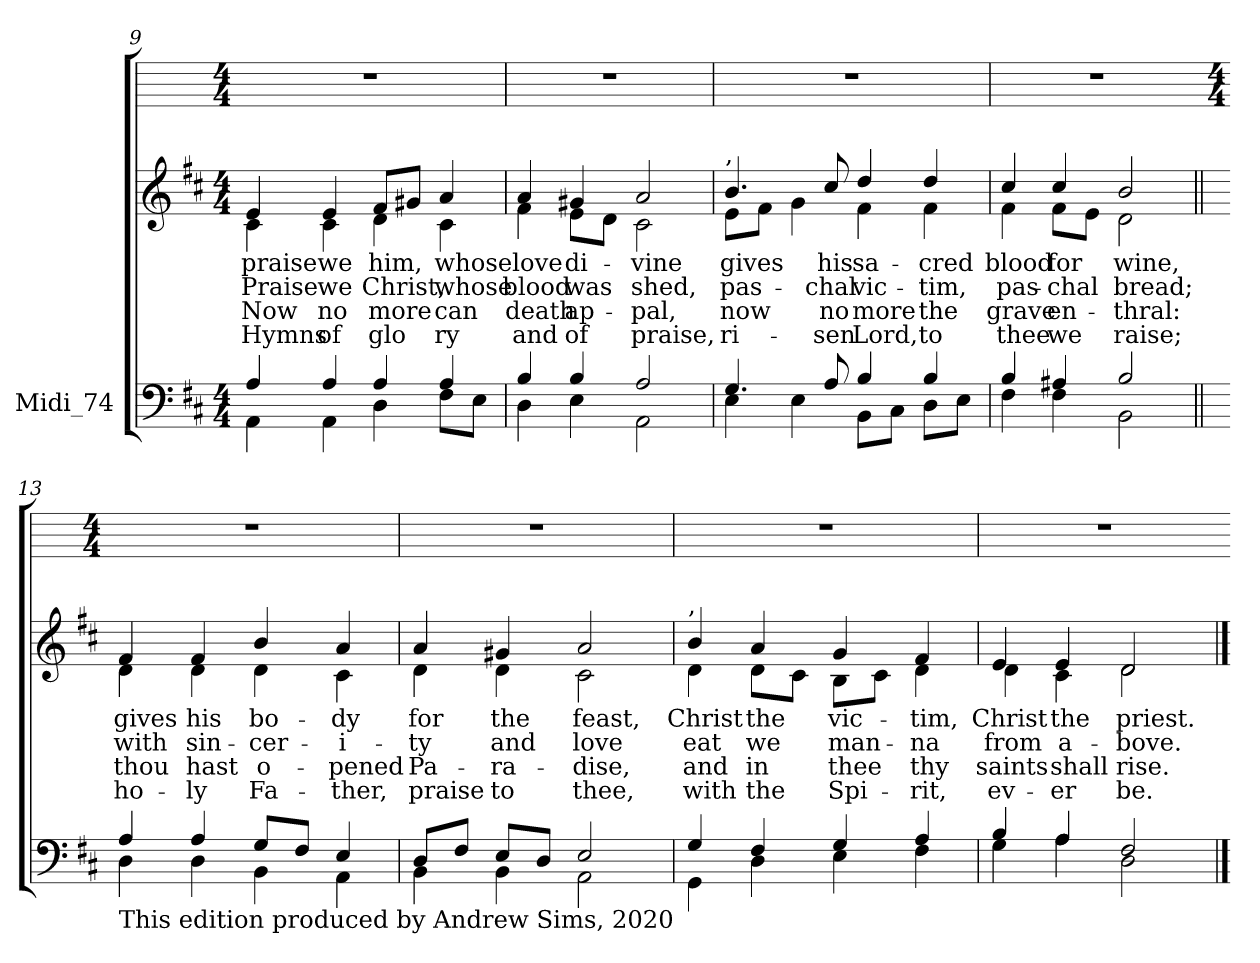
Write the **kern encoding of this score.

**kern	**kern	**text	**text	**text	**text	**kern
*part3	*part2	*part2	*part2	*part2	*part2	*part1
*staff3	*staff2	*staff2	*staff2	*staff2	*staff2	*staff1
*I"Midi_74	*	*	*	*	*	*
!!LO:LB:g=z
*clefF4	*clefG2	*	*	*	*	*
*k[f#c#]	*k[f#c#]	*	*	*	*	*
*D:	*D:	*	*	*	*	*
*M4/4	*M4/4	*	*	*	*	*M4/4
=9	=9	=9	=9	=9	=9	=9
*^	*	*	*	*	*	*
!	!	!	!LO:LY:b	!LO:LY:b	!LO:LY:b	!LO:LY:b	!
*	*	*^	*	*	*	*	*
4A/	4AA\	4e/	4c#\	praise	Praise	Now	Hymns	1r
!	!	!	!	!LO:LY:b	!LO:LY:b	!LO:LY:b	!LO:LY:b	!
4A/	4AA\	4e/	4c#\	we	we	no	of	.
!	!	!	!	!LO:LY:b	!LO:LY:b	!LO:LY:b	!LO:LY:b	!
4A/	4D\	8f#/L	4d\	him,	Christ,	more	glo	.
.	.	8g#X/J	.	.	.	.	.	.
!	!	!	!	!LO:LY:b	!LO:LY:b	!LO:LY:b	!LO:LY:b	!
4A/	8F#\L	4a/	4c#\	whose	whose	can	ry	.
.	8E\J	.	.	.	.	.	.	.
=10	=10	=10	=10	=10	=10	=10	=10	=10
!	!	!	!	!LO:LY:b	!LO:LY:b	!LO:LY:b	!LO:LY:b	!
4B	4D\	4a/	4f#\	love	blood	death	and	1r
!	!	!	!	!LO:LY:b	!LO:LY:b	!LO:LY:b	!LO:LY:b	!
4B	4E\	4g#X/	8e\L	di-	-was	ap-	-of	.
.	.	.	8d\J	.	.	.	.	.
!	!	!	!	!LO:LY:b	!LO:LY:b	!LO:LY:b	!LO:LY:b	!
2A/	2AA\	2a/	2c#\	vine	shed,	pal,	praise,	.
=11	=11	=11	=11	=11	=11	=11	=11	=11
!	!	!LO:TX:a:t=,	!	!	!	!	!	!
!	!	!	!	!LO:LY:b	!LO:LY:b	!LO:LY:b	!LO:LY:b	!
4.G/	4E\	4.b/	8e\L	gives	pas-	-now	ri-	1r
.	.	.	8f#\J	.	.	.	.	.
.	4E\	.	4g\	.	.	.	.	.
!	!	!	!	!LO:LY:b	!LO:LY:b	!LO:LY:b	!LO:LY:b	!
8A/	.	8cc#/	.	-his	chal	no	sen	.
!	!	!	!	!LO:LY:b	!LO:LY:b	!LO:LY:b	!LO:LY:b	!
4B	8BB\L	4dd/	4f#\	sa-	-vic-	-more	Lord,	.
.	8C#\J	.	.	.	.	.	.	.
!	!	!	!	!LO:LY:b	!LO:LY:b	!LO:LY:b	!LO:LY:b	!
4B	8D\L	4dd/	4f#\	cred	tim,	the	to	.
.	8E\J	.	.	.	.	.	.	.
=12	=12	=12	=12	=12	=12	=12	=12	=12
!	!	!	!	!LO:LY:b	!LO:LY:b	!LO:LY:b	!LO:LY:b	!
4B	4F#\	4cc#/	4f#\	blood	pas-	-grave	thee	1r
!	!	!	!	!LO:LY:b	!LO:LY:b	!LO:LY:b	!LO:LY:b	!
4A#X/	4F#\	4cc#/	8f#\L	for	chal	en-	-we	.
.	.	.	8e\J	.	.	.	.	.
!	!	!	!	!LO:LY:b	!LO:LY:b	!LO:LY:b	!LO:LY:b	!
2B	2BB\	2b/	2d\	wine,	bread;	thral:	raise;	.
!!LO:LB:g=z
=13||	=13||	=13||	=13||	=13	=13	=13	=13	=13
*	*	*	*	*	*	*	*	*M4/4
!LO:TX:b:t=This edition produced by Andrew Sims, 2020	!	!	!	!	!	!	!	!
!	!	!	!	!LO:LY:b	!LO:LY:b	!LO:LY:b	!LO:LY:b	!
4A	4D\	4f#/	4d\	gives	with	thou	ho-	1r
!	!	!	!	!LO:LY:b	!LO:LY:b	!LO:LY:b	!LO:LY:b	!
4A	4D\	4f#/	4d\	-his	sin-	-hast	ly	.
!	!	!	!	!LO:LY:b	!LO:LY:b	!LO:LY:b	!LO:LY:b	!
8G/L	4BB\	4b/	4d\	bo-	-cer-	-o-	-Fa-	.
8F#/J	.	.	.	.	.	.	.	.
!	!	!	!	!LO:LY:b	!LO:LY:b	!LO:LY:b	!LO:LY:b	!
4E/	4AA\	4a/	4c#\	-dy	i-	-pened	ther,	.
=14	=14	=14	=14	=14	=14	=14	=14	=14
!	!	!	!	!LO:LY:b	!LO:LY:b	!LO:LY:b	!LO:LY:b	!
8D/L	4BB\	4a/	4d\	for	ty	Pa-	-praise	1r
8F#/J	.	.	.	.	.	.	.	.
!	!	!	!	!LO:LY:b	!LO:LY:b	!LO:LY:b	!LO:LY:b	!
8E/L	4BB\	4g#X/	4d\	the	and	ra-	-to	.
8D/J	.	.	.	.	.	.	.	.
!	!	!	!	!LO:LY:b	!LO:LY:b	!LO:LY:b	!LO:LY:b	!
2E/	2AA\	2a/	2c#\	feast,	love	dise,	thee,	.
=15	=15	=15	=15	=15	=15	=15	=15	=15
!	!	!LO:TX:a:t=,	!	!	!	!	!	!
!	!	!	!	!LO:LY:b	!LO:LY:b	!LO:LY:b	!LO:LY:b	!
4G/	4GG\	4b/	4d\	Christ	eat	and	with	1r
!	!	!	!	!LO:LY:b	!LO:LY:b	!LO:LY:b	!LO:LY:b	!
4F#/	4D\	4a/	8dL	the	we	in	the	.
.	.	.	8c#J	.	.	.	.	.
!	!	!	!	!LO:LY:b	!LO:LY:b	!LO:LY:b	!LO:LY:b	!
4G/	4E\	4g/	8BL	vic-	-man-	-thee	Spi-	.
.	.	.	8c#J	.	.	.	.	.
!	!	!	!	!LO:LY:b	!LO:LY:b	!LO:LY:b	!LO:LY:b	!
4A	4F#\	4f#/	4d\	-tim,	na	thy	rit,	.
=16	=16	=16	=16	=16	=16	=16	=16	=16
!	!	!	!	!LO:LY:b	!LO:LY:b	!LO:LY:b	!LO:LY:b	!
4B	4G\	4e/	4d\	Christ	from	saints	ev-	1r
!	!	!	!	!LO:LY:b	!LO:LY:b	!LO:LY:b	!LO:LY:b	!
4A/	4A\	4e/	4c#\	-the	a-	-shall	er	.
!	!	!	!	!LO:LY:b	!LO:LY:b	!LO:LY:b	!LO:LY:b	!
2F#/	2D\	2d/	2d\	priest.	bove.	rise.	be.	.
*v	*v	*	*	*	*	*	*	*
*	*v	*v	*	*	*	*	*
==	==	=	=	=	=	=
*-	*-	*-	*-	*-	*-	*-
